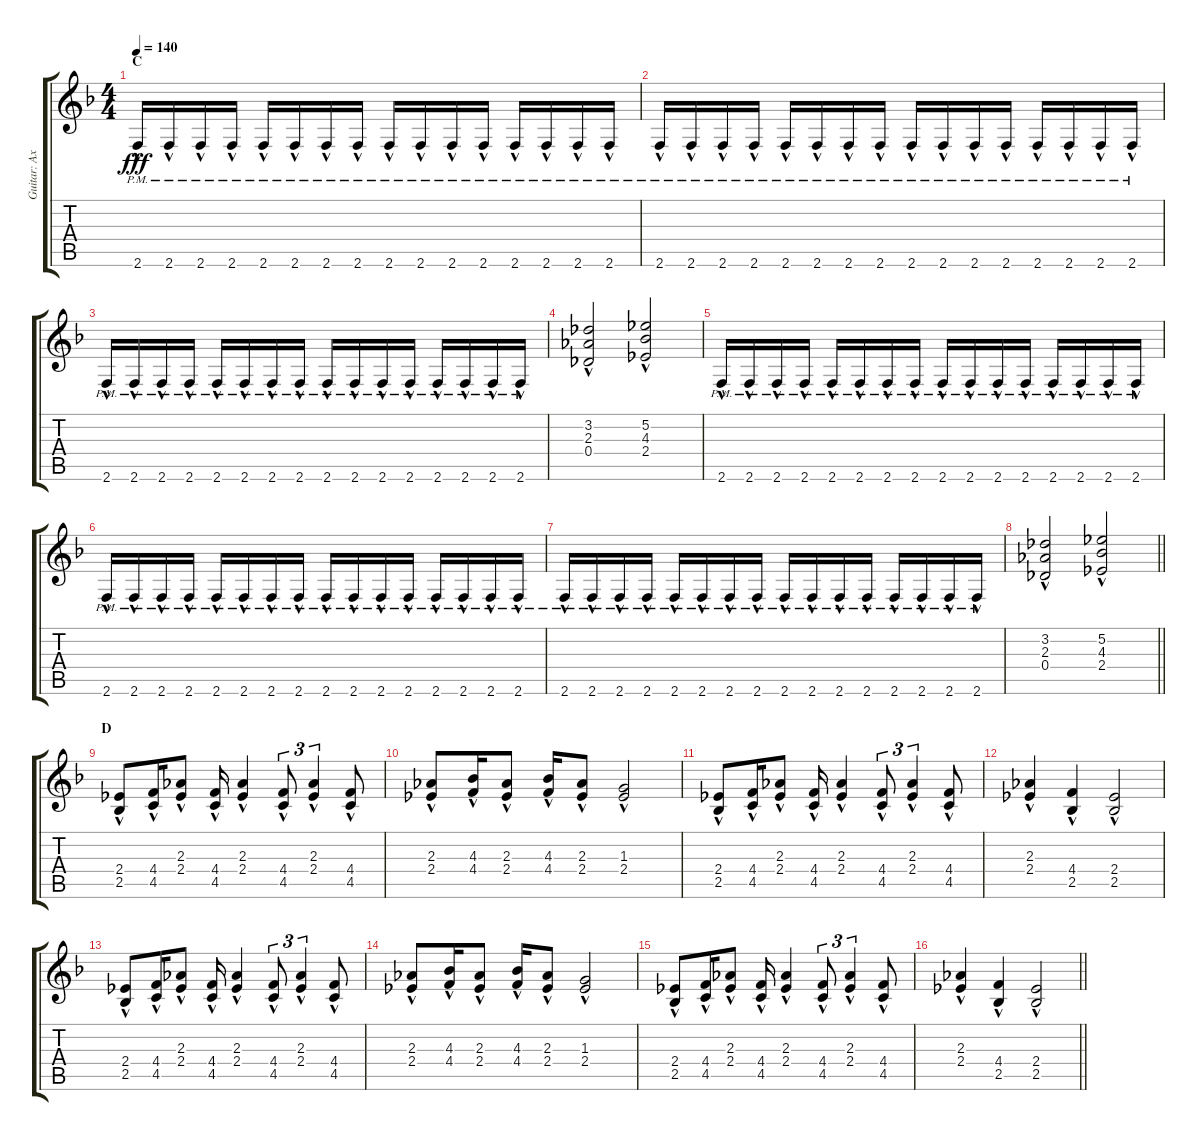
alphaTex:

\track ("Guitar: Axel" "Guitar: Ax") {instrument distortionguitar}
\staff {score tabs}
\tuning (Eb4 Bb3 Gb3 Db3 Ab2 Eb2) {hide}
\ts (4 4)
\section ("" "C")
\tempo 140
\clef g2
\ks f
2.6{hac pm}.16{dy fff} 2.6{hac pm}.16 2.6{hac pm}.16 2.6{hac pm}.16 2.6{hac pm}.16 2.6{hac pm}.16 2.6{hac pm}.16 2.6{hac pm}.16 2.6{hac pm}.16 2.6{hac pm}.16 2.6{hac pm}.16 2.6{hac pm}.16 2.6{hac pm}.16 2.6{hac pm}.16 2.6{hac pm}.16 2.6{hac pm}.16 |
2.6{hac pm}.16 2.6{hac pm}.16 2.6{hac pm}.16 2.6{hac pm}.16 2.6{hac pm}.16 2.6{hac pm}.16 2.6{hac pm}.16 2.6{hac pm}.16 2.6{hac pm}.16 2.6{hac pm}.16 2.6{hac pm}.16 2.6{hac pm}.16 2.6{hac pm}.16 2.6{hac pm}.16 2.6{hac pm}.16 2.6{hac pm}.16 |
2.6{hac pm}.16 2.6{hac pm}.16 2.6{hac pm}.16 2.6{hac pm}.16 2.6{hac pm}.16 2.6{hac pm}.16 2.6{hac pm}.16 2.6{hac pm}.16 2.6{hac pm}.16 2.6{hac pm}.16 2.6{hac pm}.16 2.6{hac pm}.16 2.6{hac pm}.16 2.6{hac pm}.16 2.6{hac pm}.16 2.6{hac pm}.16 |
(3.2{hac} 2.3{hac} 0.4{hac}).2 (5.2{hac} 4.3{hac} 2.4{hac}).2 |
2.6{hac pm}.16 2.6{hac pm}.16 2.6{hac pm}.16 2.6{hac pm}.16 2.6{hac pm}.16 2.6{hac pm}.16 2.6{hac pm}.16 2.6{hac pm}.16 2.6{hac pm}.16 2.6{hac pm}.16 2.6{hac pm}.16 2.6{hac pm}.16 2.6{hac pm}.16 2.6{hac pm}.16 2.6{hac pm}.16 2.6{hac pm}.16 |
2.6{hac pm}.16 2.6{hac pm}.16 2.6{hac pm}.16 2.6{hac pm}.16 2.6{hac pm}.16 2.6{hac pm}.16 2.6{hac pm}.16 2.6{hac pm}.16 2.6{hac pm}.16 2.6{hac pm}.16 2.6{hac pm}.16 2.6{hac pm}.16 2.6{hac pm}.16 2.6{hac pm}.16 2.6{hac pm}.16 2.6{hac pm}.16 |
2.6{hac pm}.16 2.6{hac pm}.16 2.6{hac pm}.16 2.6{hac pm}.16 2.6{hac pm}.16 2.6{hac pm}.16 2.6{hac pm}.16 2.6{hac pm}.16 2.6{hac pm}.16 2.6{hac pm}.16 2.6{hac pm}.16 2.6{hac pm}.16 2.6{hac pm}.16 2.6{hac pm}.16 2.6{hac pm}.16 2.6{hac pm}.16 |
\barLineRight lightlight
(3.2{hac} 2.3{hac} 0.4{hac}).2 (5.2{hac} 4.3{hac} 2.4{hac}).2 |
\section ("" "D")
(2.4{hac} 2.5{hac}).8 (4.4{hac} 4.5{hac}).16 (2.3{hac} 2.4{hac}).8 (4.4{hac} 4.5{hac}).16 (2.3{hac} 2.4{hac}).4 (4.4{hac} 4.5{hac}).8{tu (3 2)} (2.3{hac} 2.4{hac}).4{tu (3 2)} (4.4{hac} 4.5{hac}).8 |
(2.3{hac} 2.4{hac}).8 (4.3{hac} 4.4{hac}).16 (2.3{hac} 2.4{hac}).8 (4.3{hac} 4.4{hac}).16 (2.3{hac} 2.4{hac}).8 (1.3{hac} 2.4{hac}).2 |
(2.4{hac} 2.5{hac}).8 (4.4{hac} 4.5{hac}).16 (2.3{hac} 2.4{hac}).8 (4.4{hac} 4.5{hac}).16 (2.3{hac} 2.4{hac}).4 (4.4{hac} 4.5{hac}).8{tu (3 2)} (2.3{hac} 2.4{hac}).4{tu (3 2)} (4.4{hac} 4.5{hac}).8 |
(2.3{hac} 2.4{hac}).4 (4.4{hac} 2.5{hac}).4 (2.4{hac} 2.5{hac}).2 |
(2.4{hac} 2.5{hac}).8 (4.4{hac} 4.5{hac}).16 (2.3{hac} 2.4{hac}).8 (4.4{hac} 4.5{hac}).16 (2.3{hac} 2.4{hac}).4 (4.4{hac} 4.5{hac}).8{tu (3 2)} (2.3{hac} 2.4{hac}).4{tu (3 2)} (4.4{hac} 4.5{hac}).8 |
(2.3{hac} 2.4{hac}).8 (4.3{hac} 4.4{hac}).16 (2.3{hac} 2.4{hac}).8 (4.3{hac} 4.4{hac}).16 (2.3{hac} 2.4{hac}).8 (1.3{hac} 2.4{hac}).2 |
(2.4{hac} 2.5{hac}).8 (4.4{hac} 4.5{hac}).16 (2.3{hac} 2.4{hac}).8 (4.4{hac} 4.5{hac}).16 (2.3{hac} 2.4{hac}).4 (4.4{hac} 4.5{hac}).8{tu (3 2)} (2.3{hac} 2.4{hac}).4{tu (3 2)} (4.4{hac} 4.5{hac}).8 |
\barLineRight lightlight
(2.3{hac} 2.4{hac}).4 (4.4{hac} 2.5{hac}).4 (2.4{hac} 2.5{hac}).2
